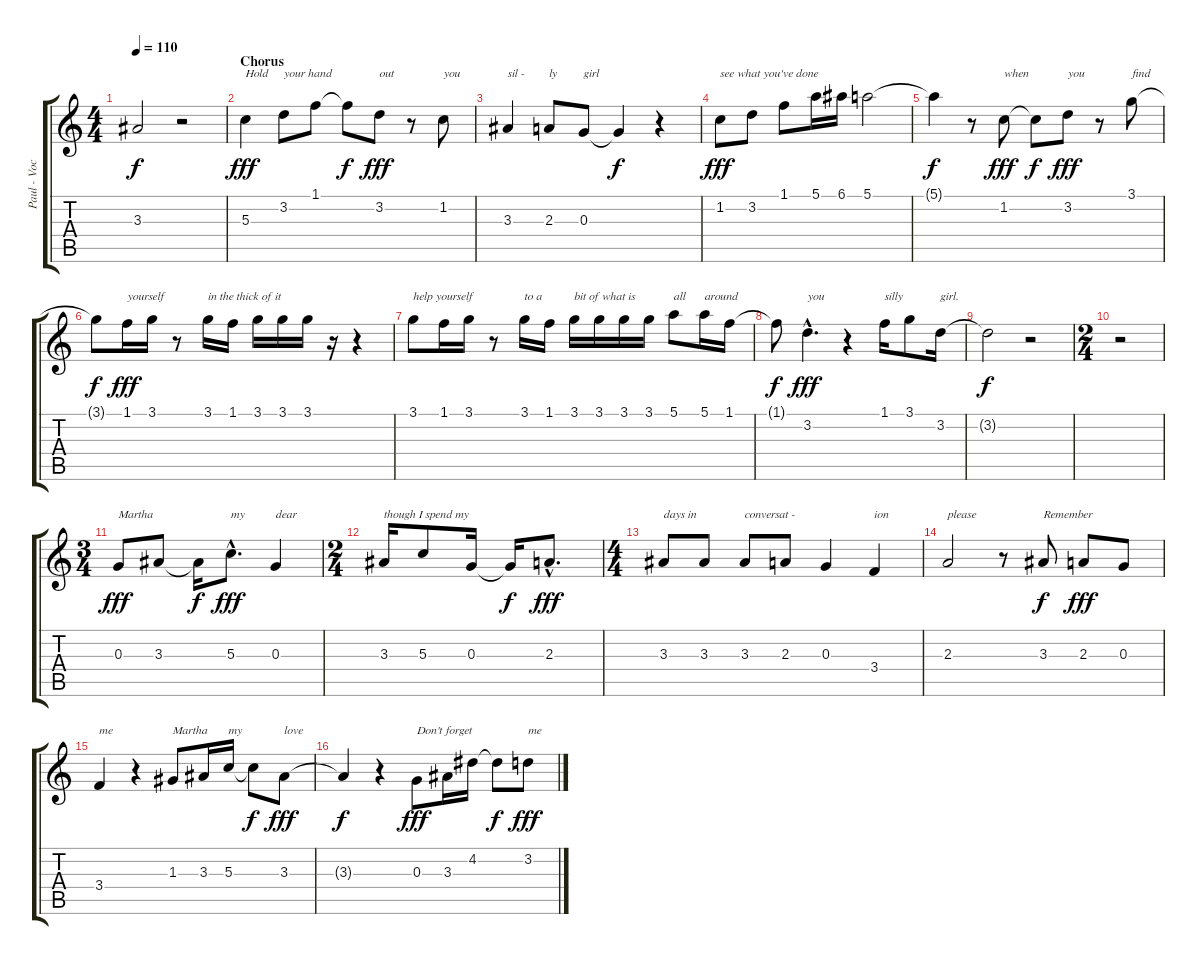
\track ("Paul - Vocal" "Paul - Voc") {instrument acousticguitarnylon}
\staff {score tabs}
\tuning (E4 B3 G3 D3 A2 E2) {hide}
\ts (4 4)
\tempo 110
\clef g2
\ks c
3.3{t}.2{dy f} r.2 |
\section ("" "Chorus")
5.3.4{txt "Hold" dy fff} 3.2.8{txt "your hand"} 1.1.8 1.1{t}.8{dy f} 3.2.8{txt "out" dy fff} r.8 1.2.8{txt "you"} |
3.3.4{txt "sil -"} 2.3.8{txt "ly"} 0.3.8{txt "girl"} 0.3{t}.4{dy f} r.4 |
1.2.8{txt "see what you've done" dy fff} 3.2.8 1.1.8 5.1.16 6.1.16 5.1.2 |
5.1{t}.4{dy f} r.8 1.2.8{txt "when" dy fff} 1.2{t}.8{dy f} 3.2.8{txt "you" dy fff} r.8 3.1.8{txt "find"} |
3.1{t}.8{dy f} 1.1.16{txt "yourself" dy fff} 3.1.16 r.8 3.1.16{txt "in the thick of it"} 1.1.16 3.1.16 3.1.16 3.1.16 r.16 r.4 |
3.1.8{txt "help yourself"} 1.1.16 3.1.16 r.8 3.1.16{txt "to a"} 1.1.16 3.1.16{txt "bit of what is"} 3.1.16 3.1.16 3.1.16 5.1.8{txt "all"} 5.1.16{txt "around"} 1.1.16 |
1.1{t}.8{dy f} 3.2{hac}.4{d txt "you" dy fff} r.4 1.1.16{txt "silly"} 3.1.8 3.2.16{txt "girl."} |
3.2{t}.2{dy f} r.2 |
\ts (2 4)
r.2 |
\ts (3 4)
0.3.8{txt "Martha" dy fff} 3.3.8 3.3{t}.16{dy f} 5.3{hac}.8{d txt "my" dy fff} 0.3.4{txt "dear"} |
\ts (2 4)
3.3.16{txt "though I spend my"} 5.3.8 0.3.16 0.3{t}.16{dy f} 2.3{hac}.8{d dy fff} |
\ts (4 4)
3.3.8{txt "days in"} 3.3.8 3.3.8{txt "conversat -"} 2.3.8 0.3.4 3.4.4{txt "ion"} |
2.3.2{txt "please"} r.8 3.3.8{txt "Remember" dy f} 2.3.8{dy fff} 0.3.8 |
3.4.4{txt "me"} r.4 1.3.8{txt "Martha"} 3.3.16 5.3.16{txt "my"} 5.3{t}.8{dy f} 3.3.8{txt "love" dy fff} |
3.3{t}.4{dy f} r.4 0.3.8{txt "Don't forget" dy fff} 3.3.16 4.2.16 4.2{t}.8{dy f} 3.2.8{txt "me" dy fff}
